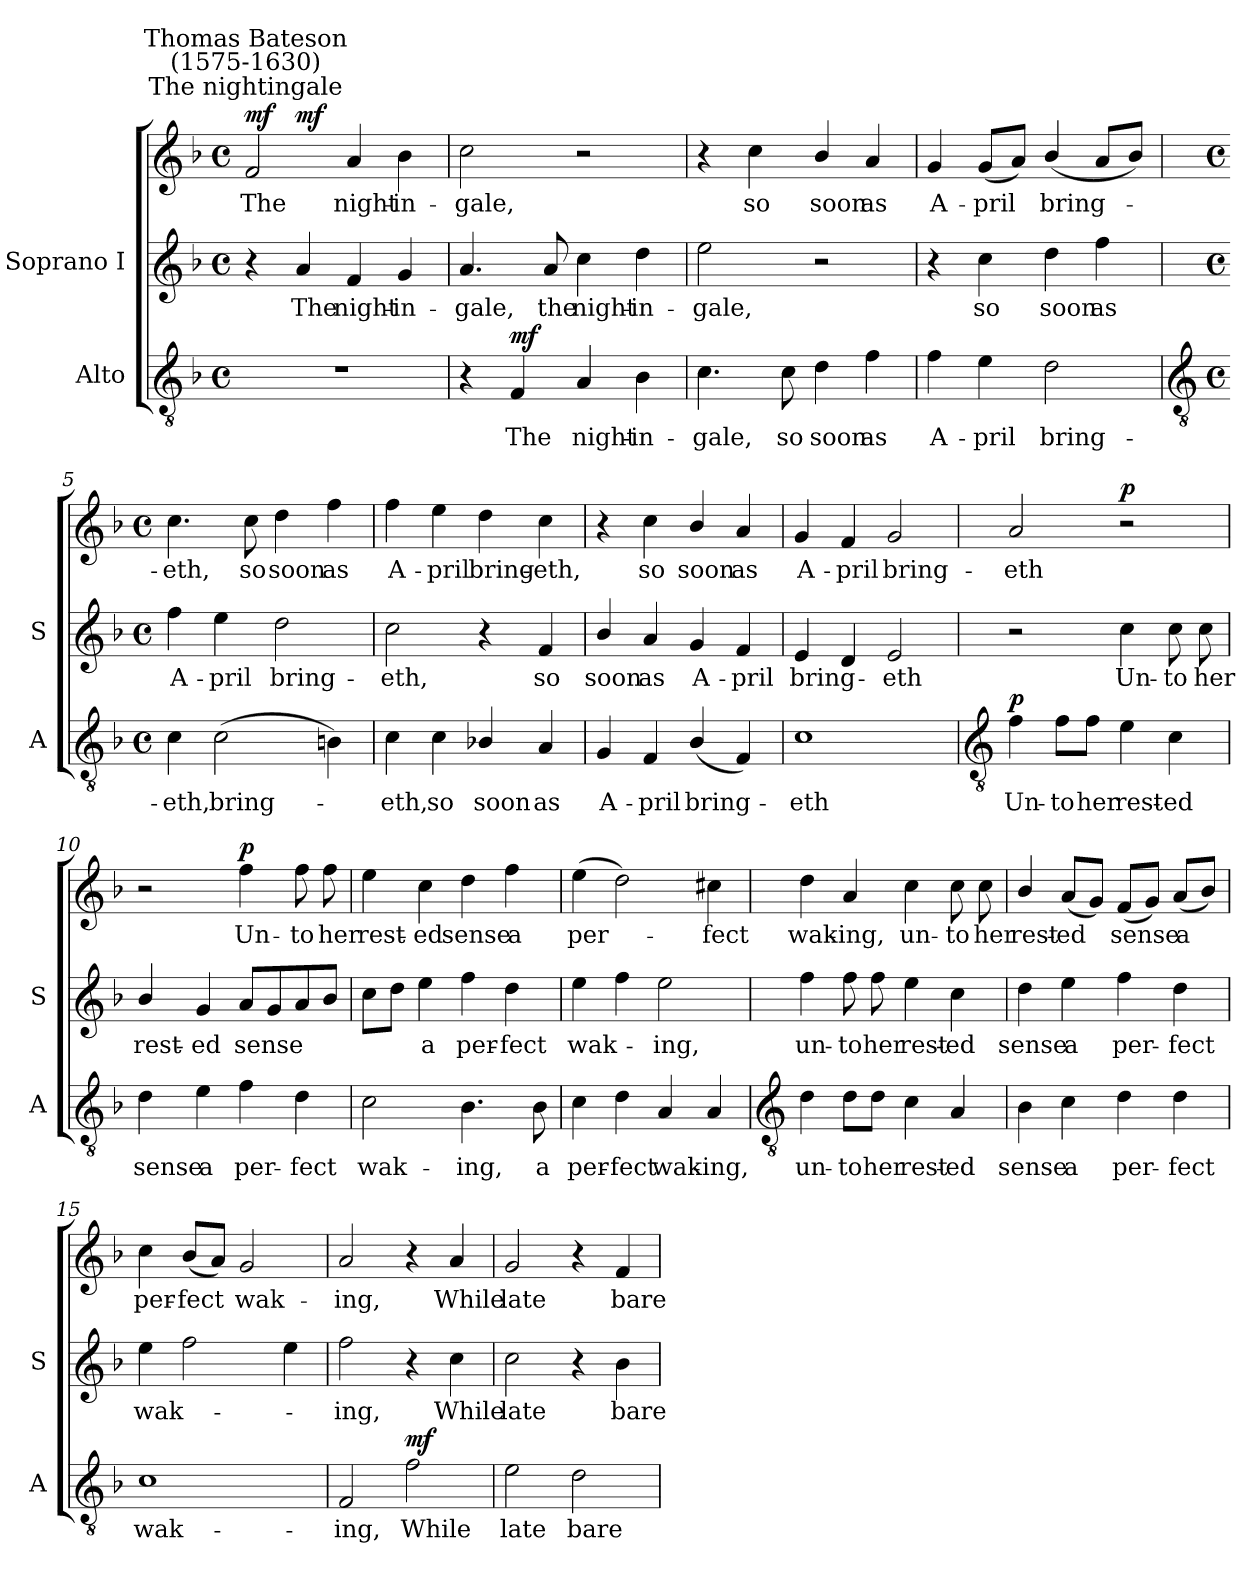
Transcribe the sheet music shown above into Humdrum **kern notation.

**kern	**text	**dynam	**kern	**text	**kern	**text	**dynam
*part2	*part2	*part2	*part1	*part1	*part1	*part1	*part1
*staff3	*staff3	*staff3	*staff2	*staff2	*staff1	*staff1	*staff1/2
*I"Alto	*	*	*I"Soprano I	*	*	*	*
*I'A	*	*	*I'S	*	*	*	*
*clefGv2	*	*	*clefG2	*	*clefG2	*	*
*k[b-]	*	*	*k[b-]	*	*k[b-]	*	*
*F:	*	*	*F:	*	*F:	*	*
*M4/4	*	*	*M4/4	*	*M4/4	*	*
*met(c)	*	*	*met(c)	*	*met(c)	*	*
=1	=1	=1	=1	=1	=1	=1	=1
!	!	!	!	!	!LO:TX:a:cj:t=The nightingale	!	!
!	!	!	!	!	!LO:TX:a:cj:t=Thomas Bateson\n(1575-1630)	!	!
!	!	!	!	!	!	!LO:LY:b	!LO:DY:b
1r	.	.	4r	.	2f	The	mf
!	!	!	!	!LO:LY:b	!	!	!LO:DY:b=2
.	.	.	4a	-The	.	.	mf
!	!	!	!	!LO:LY:b	!	!LO:LY:b	!
.	.	.	4f	night-	4a	night-	.
!	!	!	!	!LO:LY:b	!	!LO:LY:b	!
.	.	.	4g	-in-	4b-	-in-	.
=2	=2	=2	=2	=2	=2	=2	=2
!	!	!	!	!LO:LY:b	!	!LO:LY:b	!
4r	.	.	4.a	gale,	2cc	-gale,	.
!	!LO:LY:b	!LO:DY:b	!	!	!	!	!
4F	The	mf	.	.	.	.	.
!	!	!	!	!LO:LY:b	!	!	!
.	.	.	8a	the	.	.	.
!	!LO:LY:b	!	!	!LO:LY:b	!	!	!
4A	night-	.	4cc	night-	2r	.	.
!	!LO:LY:b	!	!	!LO:LY:b	!	!	!
4B-	-in-	.	4dd	-in-	.	.	.
=3	=3	=3	=3	=3	=3	=3	=3
!	!LO:LY:b	!	!	!LO:LY:b	!	!	!
4.c	-gale,	.	2ee	gale,	4r	.	.
!	!	!	!	!	!	!LO:LY:b	!
.	.	.	.	.	4cc	-so	.
!	!LO:LY:b	!	!	!	!	!	!
8c	so	.	.	.	.	.	.
!	!LO:LY:b	!	!	!	!	!LO:LY:b	!
4d	soon	.	2r	.	4b-/	soon	.
!	!LO:LY:b	!	!	!	!	!LO:LY:b	!
4f	as	.	.	.	4a	as	.
=4	=4	=4	=4	=4	=4	=4	=4
!	!LO:LY:b	!	!	!	!	!LO:LY:b	!
4f	A-	.	4r	.	4g	A-	.
!	!LO:LY:b	!	!	!LO:LY:b	!	!LO:LY:b	!
4e	-pril	.	4cc	so	(<8gL	-pril	.
.	.	.	.	.	8aJ)	.	.
!	!LO:LY:b	!	!	!LO:LY:b	!	!LO:LY:b	!
2d	bring-	.	4dd	soon	(<4b-/	bring-	.
!	!	!	!	!LO:LY:b	!	!	!
.	.	.	4ff	as	8aL	.	.
.	.	.	.	.	8b-J)	.	.
!!LO:LB:g=z
=5	=5	=5	=5	=5	=5	=5	=5
*clefGv2	*	*	*	*	*	*	*
*M4/4	*	*	*M4/4	*	*M4/4	*	*
*met(c)	*	*	*met(c)	*	*met(c)	*	*
!	!LO:LY:b	!	!	!LO:LY:b	!	!LO:LY:b	!
4c	-eth,	.	4ff	A-	4.cc	eth,	.
!	!LO:LY:b	!	!	!LO:LY:b	!	!	!
(>2c	bring-	.	4ee	-pril	.	.	.
!	!	!	!	!	!	!LO:LY:b	!
.	.	.	.	.	8cc	so	.
!	!	!	!	!LO:LY:b	!	!LO:LY:b	!
.	.	.	2dd	bring-	4dd	soon	.
!	!	!	!	!	!	!LO:LY:b	!
4Bn)	.	.	.	.	4ff	as	.
=6	=6	=6	=6	=6	=6	=6	=6
!	!LO:LY:b	!	!	!LO:LY:b	!	!LO:LY:b	!
4c	eth,	.	2cc	eth,	4ff	-A-	.
!	!LO:LY:b	!	!	!	!	!LO:LY:b	!
4c	so	.	.	.	4ee	-pril	.
!	!LO:LY:b	!	!	!	!	!LO:LY:b	!
4B-X/	soon	.	4r	.	4dd	bring-	.
!	!LO:LY:b	!	!	!LO:LY:b	!	!LO:LY:b	!
4A	as	.	4f	so	4cc	-eth,	.
=7	=7	=7	=7	=7	=7	=7	=7
!	!LO:LY:b	!	!	!LO:LY:b	!	!	!
4G	A-	.	4b-/	soon	4r	.	.
!	!LO:LY:b	!	!	!LO:LY:b	!	!LO:LY:b	!
4F	-pril	.	4a	as	4cc	so	.
!	!LO:LY:b	!	!	!LO:LY:b	!	!LO:LY:b	!
(<4B-/	bring-	.	4g	A-	4b-/	soon	.
!	!	!	!	!LO:LY:b	!	!LO:LY:b	!
4F)	.	.	4f	-pril	4a	as	.
=8	=8	=8	=8	=8	=8	=8	=8
!	!LO:LY:b	!	!	!LO:LY:b	!	!LO:LY:b	!
1c	eth	.	4e	-bring-	4g	A-	.
!	!	!	!	!	!	!LO:LY:b	!
.	.	.	4d	.	4f	-pril	.
!	!	!	!	!LO:LY:b	!	!LO:LY:b	!
.	.	.	2e	eth	2g	bring-	.
!!LO:LB:g=z
=9	=9	=9	=9	=9	=9	=9	=9
*clefGv2	*	*	*	*	*	*	*
!	!LO:LY:b	!LO:DY:b	!	!	!	!LO:LY:b	!
4f	Un-	p	2r	.	2a	eth	.
!	!LO:LY:b	!	!	!	!	!	!
8f\L	-to	.	.	.	.	.	.
!	!LO:LY:b	!	!	!	!	!	!
8f\J	her	.	.	.	.	.	.
!	!LO:LY:b	!	!	!LO:LY:b	!	!	!LO:DY:b=2
4e	rest-	.	4cc	Un-	2r	.	p
!	!LO:LY:b	!	!	!LO:LY:b	!	!	!
4c	-ed	.	8cc	-to	.	.	.
!	!	!	!	!LO:LY:b	!	!	!
.	.	.	8cc	her	.	.	.
=10	=10	=10	=10	=10	=10	=10	=10
!	!LO:LY:b	!	!	!LO:LY:b	!	!	!
4d	sense	.	4b-/	rest-	2r	.	.
!	!LO:LY:b	!	!	!LO:LY:b	!	!	!
4e	a	.	4g	-ed	.	.	.
!	!LO:LY:b	!	!	!LO:LY:b	!	!LO:LY:b	!LO:DY:b
4f	per-	.	8aL	sense	4ff	Un-	p
.	.	.	8g	.	.	.	.
!	!LO:LY:b	!	!	!	!	!LO:LY:b	!
4d	-fect	.	8a	.	8ff	-to	.
!	!	!	!	!	!	!LO:LY:b	!
.	.	.	8b-J	.	8ff	her	.
=11	=11	=11	=11	=11	=11	=11	=11
!	!LO:LY:b	!	!	!	!	!LO:LY:b	!
2c	wak-	.	8ccL	.	4ee	rest-	.
.	.	.	8ddJ	.	.	.	.
!	!	!	!	!LO:LY:b	!	!LO:LY:b	!
.	.	.	4ee	a	4cc	-ed	.
!	!LO:LY:b	!	!	!LO:LY:b	!	!LO:LY:b	!
4.B-	-ing,	.	4ff	per-	4dd	sense	.
!	!	!	!	!LO:LY:b	!	!LO:LY:b	!
.	.	.	4dd	-fect	4ff	a	.
!	!LO:LY:b	!	!	!	!	!	!
8B-	a	.	.	.	.	.	.
=12	=12	=12	=12	=12	=12	=12	=12
!	!LO:LY:b	!	!	!LO:LY:b	!	!LO:LY:b	!
4c	per-	.	4ee	wak-	(>4ee	per-	.
!	!LO:LY:b	!	!	!	!	!	!
4d	-fect	.	4ff	.	2dd)	.	.
!	!LO:LY:b	!	!	!LO:LY:b	!	!	!
4A	wak-	.	2ee	ing,	.	.	.
!	!LO:LY:b	!	!	!	!	!LO:LY:b	!
4A	-ing,	.	.	.	4cc#X	fect	.
!!LO:LB:g=z
=13	=13	=13	=13	=13	=13	=13	=13
*clefGv2	*	*	*	*	*	*	*
!	!LO:LY:b	!	!	!LO:LY:b	!	!LO:LY:b	!
4d	un-	.	4ff	un-	4dd	wak-	.
!	!LO:LY:b	!	!	!LO:LY:b	!	!LO:LY:b	!
8d\L	-to	.	8ff	-to	4a	-ing,	.
!	!LO:LY:b	!	!	!LO:LY:b	!	!	!
8d\J	her	.	8ff	her	.	.	.
!	!LO:LY:b	!	!	!LO:LY:b	!	!LO:LY:b	!
4c	rest-	.	4ee	rest-	4cc	un-	.
!	!LO:LY:b	!	!	!LO:LY:b	!	!LO:LY:b	!
4A	-ed	.	4cc	-ed	8cc	-to	.
!	!	!	!	!	!	!LO:LY:b	!
.	.	.	.	.	8cc	her	.
=14	=14	=14	=14	=14	=14	=14	=14
!	!LO:LY:b	!	!	!LO:LY:b	!	!LO:LY:b	!
4B-	sense	.	4dd	sense	4b-/	rest-	.
!	!LO:LY:b	!	!	!LO:LY:b	!	!LO:LY:b	!
4c	a	.	4ee	a	(<8aL	-ed	.
.	.	.	.	.	8gJ)	.	.
!	!LO:LY:b	!	!	!LO:LY:b	!	!LO:LY:b	!
4d	per-	.	4ff	per-	(<8fL	sense	.
.	.	.	.	.	8gJ)	.	.
!	!LO:LY:b	!	!	!LO:LY:b	!	!LO:LY:b	!
4d	-fect	.	4dd	-fect	(<8aL	a	.
.	.	.	.	.	8b-J)	.	.
=15	=15	=15	=15	=15	=15	=15	=15
!	!LO:LY:b	!	!	!LO:LY:b	!	!LO:LY:b	!
1c	wak-	.	4ee	-wak-	4cc	per-	.
!	!	!	!	!	!	!LO:LY:b	!
.	.	.	2ff	.	(<8b-L	-fect	.
.	.	.	.	.	8aJ)	.	.
!	!	!	!	!	!	!LO:LY:b	!
.	.	.	.	.	2g	wak-	.
.	.	.	4ee	.	.	.	.
=16	=16	=16	=16	=16	=16	=16	=16
!	!LO:LY:b	!	!	!LO:LY:b	!	!LO:LY:b	!
2F	-ing,	.	2ff	ing,	2a	ing,	.
!	!LO:LY:b	!LO:DY:b	!	!	!	!	!
2f	While	mf	4r	.	4r	.	.
!	!	!	!	!LO:LY:b	!	!LO:LY:b	!LO:DY:b=2
!	!	!	!	!	!	!	!LO:DY:n=1:b
.	.	.	4cc	While	4a	While	mf mf
=17	=17	=17	=17	=17	=17	=17	=17
!	!LO:LY:b	!	!	!LO:LY:b	!	!LO:LY:b	!
2e	late	.	2cc	late	2g	late	.
!	!LO:LY:b	!	!	!	!	!	!
2d	bare	.	4r	.	4r	.	.
!	!	!	!	!LO:LY:b	!	!LO:LY:b	!
.	.	.	4b-	bare	4f	bare	.
=	=	=	=	=	=	=	=
*-	*-	*-	*-	*-	*-	*-	*-
